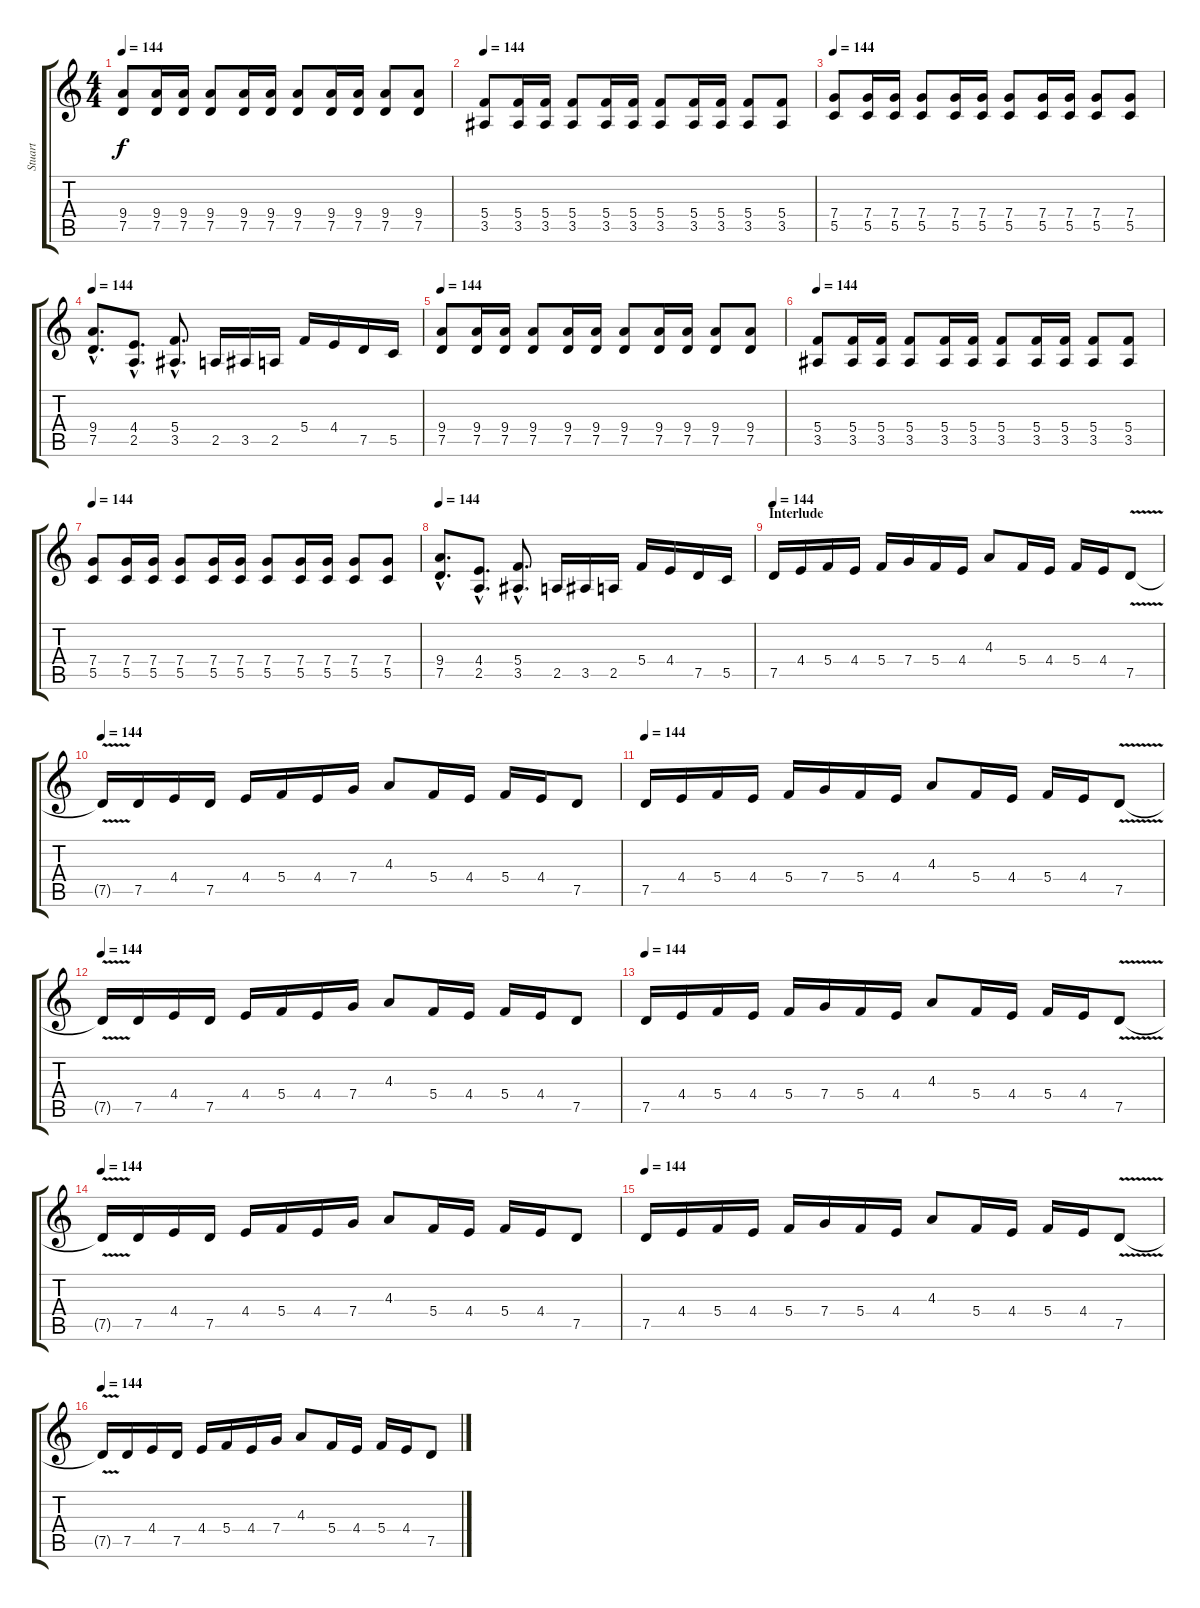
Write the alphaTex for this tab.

\track ("Stuart" "Stuart") {instrument distortionguitar}
\staff {score tabs}
\tuning (D4 A3 F3 C3 G2 D2) {hide}
\ts (4 4)
\tempo 144
\clef g2
\ks c
(9.4 7.5).8{dy f} (9.4 7.5).16 (9.4 7.5).16 (9.4 7.5).8 (9.4 7.5).16 (9.4 7.5).16 (9.4 7.5).8 (9.4 7.5).16 (9.4 7.5).16 (9.4 7.5).8 (9.4 7.5).8 |
\tempo 144
(5.4 3.5).8 (5.4 3.5).16 (5.4 3.5).16 (5.4 3.5).8 (5.4 3.5).16 (5.4 3.5).16 (5.4 3.5).8 (5.4 3.5).16 (5.4 3.5).16 (5.4 3.5).8 (5.4 3.5).8 |
\tempo 144
(7.4 5.5).8 (7.4 5.5).16 (7.4 5.5).16 (7.4 5.5).8 (7.4 5.5).16 (7.4 5.5).16 (7.4 5.5).8 (7.4 5.5).16 (7.4 5.5).16 (7.4 5.5).8 (7.4 5.5).8 |
\tempo 144
(9.4{hac} 7.5{hac}).8{d} (4.4{hac} 2.5{hac}).8{d} (5.4{hac} 3.5{hac}).8{d} 2.5.16 3.5.16 2.5.16 5.4.16 4.4.16 7.5.16 5.5.16 |
\tempo 144
(9.4 7.5).8 (9.4 7.5).16 (9.4 7.5).16 (9.4 7.5).8 (9.4 7.5).16 (9.4 7.5).16 (9.4 7.5).8 (9.4 7.5).16 (9.4 7.5).16 (9.4 7.5).8 (9.4 7.5).8 |
\tempo 144
(5.4 3.5).8 (5.4 3.5).16 (5.4 3.5).16 (5.4 3.5).8 (5.4 3.5).16 (5.4 3.5).16 (5.4 3.5).8 (5.4 3.5).16 (5.4 3.5).16 (5.4 3.5).8 (5.4 3.5).8 |
\tempo 144
(7.4 5.5).8 (7.4 5.5).16 (7.4 5.5).16 (7.4 5.5).8 (7.4 5.5).16 (7.4 5.5).16 (7.4 5.5).8 (7.4 5.5).16 (7.4 5.5).16 (7.4 5.5).8 (7.4 5.5).8 |
\tempo 144
(9.4{hac} 7.5{hac}).8{d} (4.4{hac} 2.5{hac}).8{d} (5.4{hac} 3.5{hac}).8{d} 2.5.16 3.5.16 2.5.16 5.4.16 4.4.16 7.5.16 5.5.16 |
\section ("" "Interlude")
\tempo 144
7.5.16 4.4.16 5.4.16 4.4.16 5.4.16 7.4.16 5.4.16 4.4.16 4.3.8 5.4.16 4.4.16 5.4.16 4.4.16 7.5{v}.8 |
\tempo 144
7.5{t}.16 7.5.16 4.4.16 7.5.16 4.4.16 5.4.16 4.4.16 7.4.16 4.3.8 5.4.16 4.4.16 5.4.16 4.4.16 7.5.8 |
\tempo 144
7.5.16 4.4.16 5.4.16 4.4.16 5.4.16 7.4.16 5.4.16 4.4.16 4.3.8 5.4.16 4.4.16 5.4.16 4.4.16 7.5{v}.8 |
\tempo 144
7.5{t}.16 7.5.16 4.4.16 7.5.16 4.4.16 5.4.16 4.4.16 7.4.16 4.3.8 5.4.16 4.4.16 5.4.16 4.4.16 7.5.8 |
\tempo 144
7.5.16 4.4.16 5.4.16 4.4.16 5.4.16 7.4.16 5.4.16 4.4.16 4.3.8 5.4.16 4.4.16 5.4.16 4.4.16 7.5{v}.8 |
\tempo 144
7.5{t}.16 7.5.16 4.4.16 7.5.16 4.4.16 5.4.16 4.4.16 7.4.16 4.3.8 5.4.16 4.4.16 5.4.16 4.4.16 7.5.8 |
\tempo 144
7.5.16 4.4.16 5.4.16 4.4.16 5.4.16 7.4.16 5.4.16 4.4.16 4.3.8 5.4.16 4.4.16 5.4.16 4.4.16 7.5{v}.8 |
\tempo 144
7.5{t}.16 7.5.16 4.4.16 7.5.16 4.4.16 5.4.16 4.4.16 7.4.16 4.3.8 5.4.16 4.4.16 5.4.16 4.4.16 7.5.8
